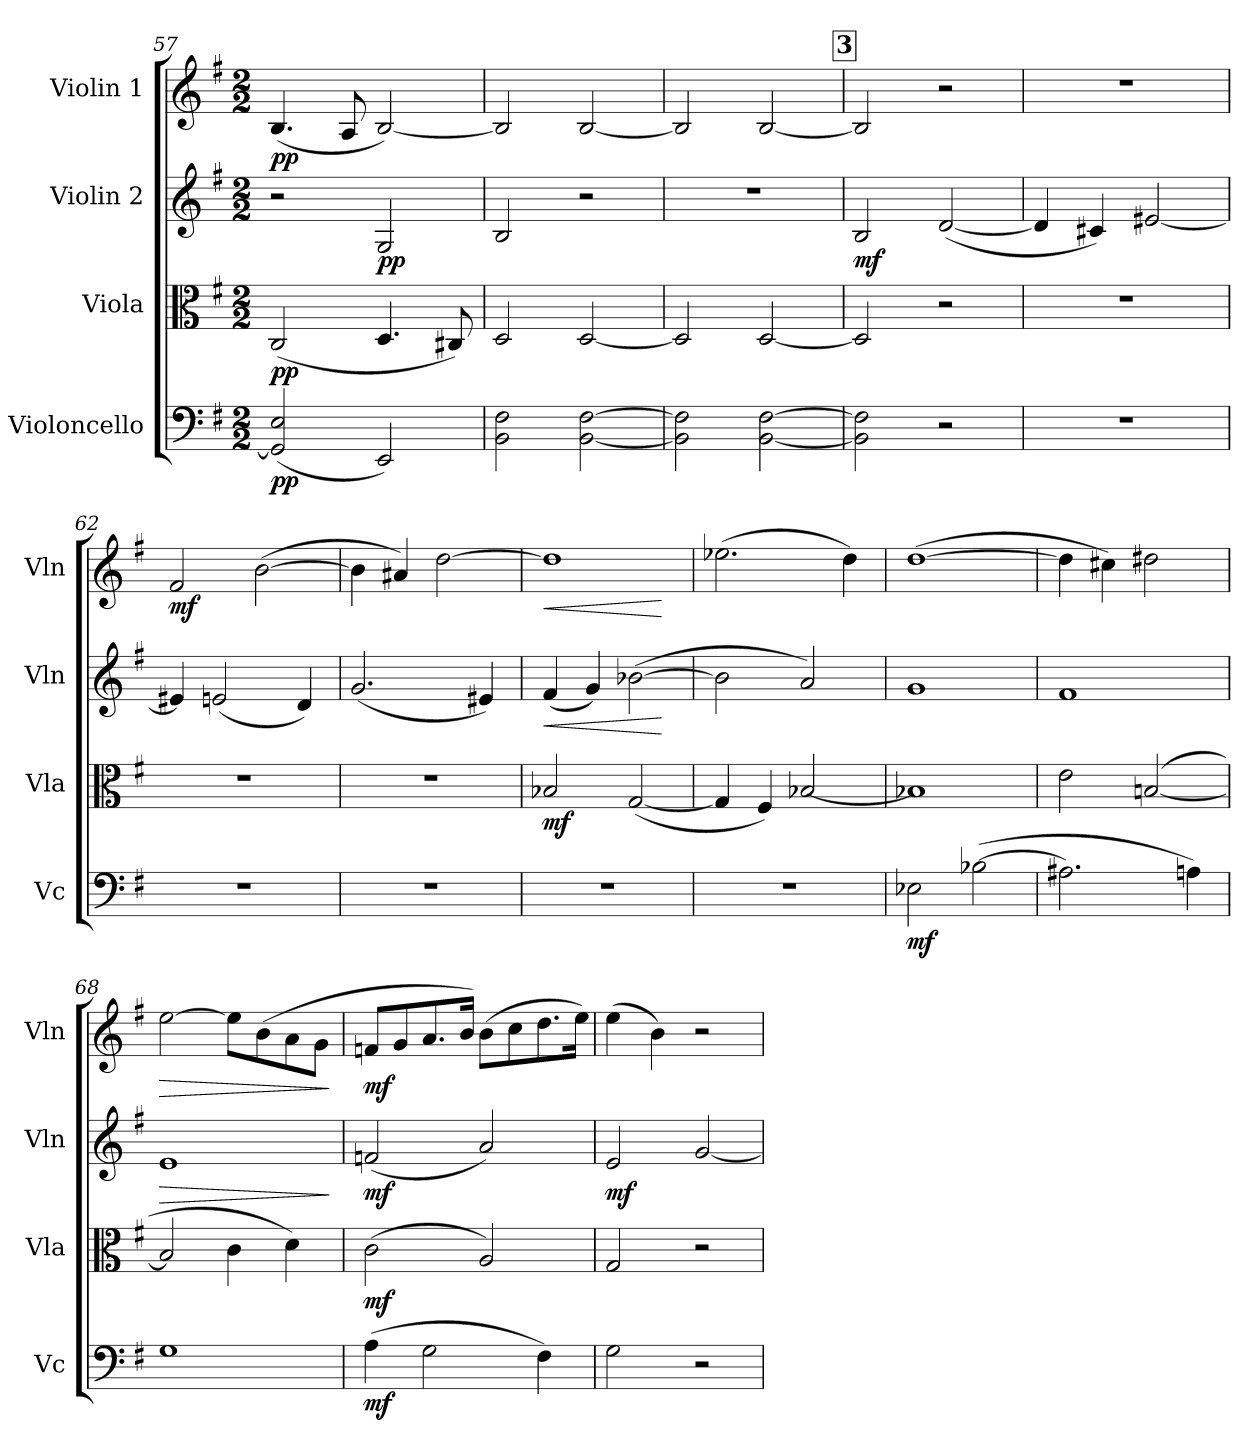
**kern	**dynam	**kern	**dynam	**kern	**dynam	**kern	**dynam
*part4	*part4	*part3	*part3	*part2	*part2	*part1	*part1
*staff4	*staff4	*staff3	*staff3	*staff2	*staff2	*staff1	*staff1
*I"Violoncello	*	*I"Viola	*	*I"Violin 2	*	*I"Violin 1	*
*I'Vc	*	*I'Vla	*	*I'Vln	*	*I'Vln	*
*clefF4	*	*clefC3	*	*clefG2	*	*clefG2	*
*k[f#]	*	*k[f#]	*	*k[f#]	*	*k[f#]	*
*M2/2	*	*M2/2	*	*M2/2	*	*M2/2	*
=57	=57	=57	=57	=57	=57	=57	=57
!	!LO:DY:b	!	!LO:DY:b	!	!	!	!LO:DY:b
(>2GG/] 2E/	pp	(<2C/	pp	2r	.	(<4.B/	pp
.	.	.	.	.	.	8A/	.
!	!	!	!	!	!LO:DY:b	!	!
2EE/)	.	4.D/	.	2G/	pp	[2B/)	.
.	.	8C#X/)	.	.	.	.	.
=58	=58	=58	=58	=58	=58	=58	=58
2BB\ 2F#\	.	2D/	.	2B/	.	2B/]	.
[2BB\ [2F#\	.	[2D/	.	2r	.	[2B/	.
=59	=59	=59	=59	=59	=59	=59	=59
2BB\] 2F#\]	.	2D/]	.	1r	.	2B/]	.
[2BB\ [2F#\	.	[2D/	.	.	.	[2B/	.
!!LO:REH:place=s1:a:B:fs=14:t=3
=60	=60	=60	=60	=60	=60	=60	=60
!	!	!	!	!	!LO:DY:b	!	!
2BB\] 2F#\]	.	2D/]	.	2B/	mf	2B/]	.
2r	.	2r	.	(<[2d/	.	2r	.
!!LO:LB:g=z
=61	=61	=61	=61	=61	=61	=61	=61
1r	.	1r	.	4d/]	.	1r	.
.	.	.	.	4c#X/)	.	.	.
.	.	.	.	[2e#X/	.	.	.
=62	=62	=62	=62	=62	=62	=62	=62
!	!	!	!	!	!	!	!LO:DY:b
1r	.	1r	.	4e#X/]	.	2f#/	mf
.	.	.	.	(<2en/	.	.	.
.	.	.	.	.	.	(>[2b\	.
.	.	.	.	4d/)	.	.	.
=63	=63	=63	=63	=63	=63	=63	=63
1r	.	1r	.	(<2.g/	.	4b\]	.
.	.	.	.	.	.	4a#X/)	.
.	.	.	.	.	.	[2dd\	.
.	.	.	.	4e#X/)	.	.	.
=64	=64	=64	=64	=64	=64	=64	=64
!	!	!	!LO:DY:b	!	!LO:HP:b	!	!LO:HP:b
1r	.	2B-X/	mf	(<4f#/	<	1dd]	<
.	.	.	.	4g/)	.	.	.
.	.	(<[2G/	.	(>[2b-X\	.	.	.
.	.	.	.	.	[	.	[
=65	=65	=65	=65	=65	=65	=65	=65
1r	.	4G/]	.	2b-\]	.	(>2.ee-X\	.
.	.	4F#/)	.	.	.	.	.
.	.	[2B-X/	.	2a/)	.	.	.
.	.	.	.	.	.	4dd\)	.
!!LO:PB:g=z
=66	=66	=66	=66	=66	=66	=66	=66
!	!LO:DY:b	!	!	!	!	!	!
2E-X\	mf	1B-X]	.	1g	.	(>[1dd	.
(>[2B-X\	.	.	.	.	.	.	.
=67	=67	=67	=67	=67	=67	=67	=67
2.A#X\]	.	2e\	.	1f#	.	4dd\]	.
.	.	.	.	.	.	4cc#X\)	.
.	.	(>[2Bn/	.	.	.	2dd#X\	.
4An\)	.	.	.	.	.	.	.
=68	=68	=68	=68	=68	=68	=68	=68
!	!	!	!	!	!LO:HP:b	!	!LO:HP:b
1G	.	2B/]	.	1e	>	[2ee\	>
.	.	4c\	.	.	.	8ee\L]	.
.	.	.	.	.	.	(>8b\	.
.	.	4d\)	.	.	.	8a\	.
.	.	.	.	.	.	8g\J	.
.	.	.	.	.	]	.	]
=69	=69	=69	=69	=69	=69	=69	=69
!	!LO:DY:b	!	!LO:DY:b	!	!LO:DY:b	!	!LO:DY:b
(>4A\	mf	(>2c\	mf	(<2fn/	mf	8fn/L	mf
.	.	.	.	.	.	8g/	.
2G\	.	.	.	.	.	8.a/	.
.	.	.	.	.	.	16b/Jk)	.
.	.	2A/)	.	2a/)	.	(>8b\L	.
.	.	.	.	.	.	8cc\	.
4F#i\)	.	.	.	.	.	8.dd\	.
.	.	.	.	.	.	16ee\Jk)	.
!!LO:LB:g=z
=70	=70	=70	=70	=70	=70	=70	=70
!	!	!	!	!	!LO:DY:b	!	!
2G\	.	2G/	.	2e/	mf	(>4ee\	.
.	.	.	.	.	.	4b\)	.
2r	.	2r	.	[2g/	.	2r	.
=	=	=	=	=	=	=	=
*-	*-	*-	*-	*-	*-	*-	*-
